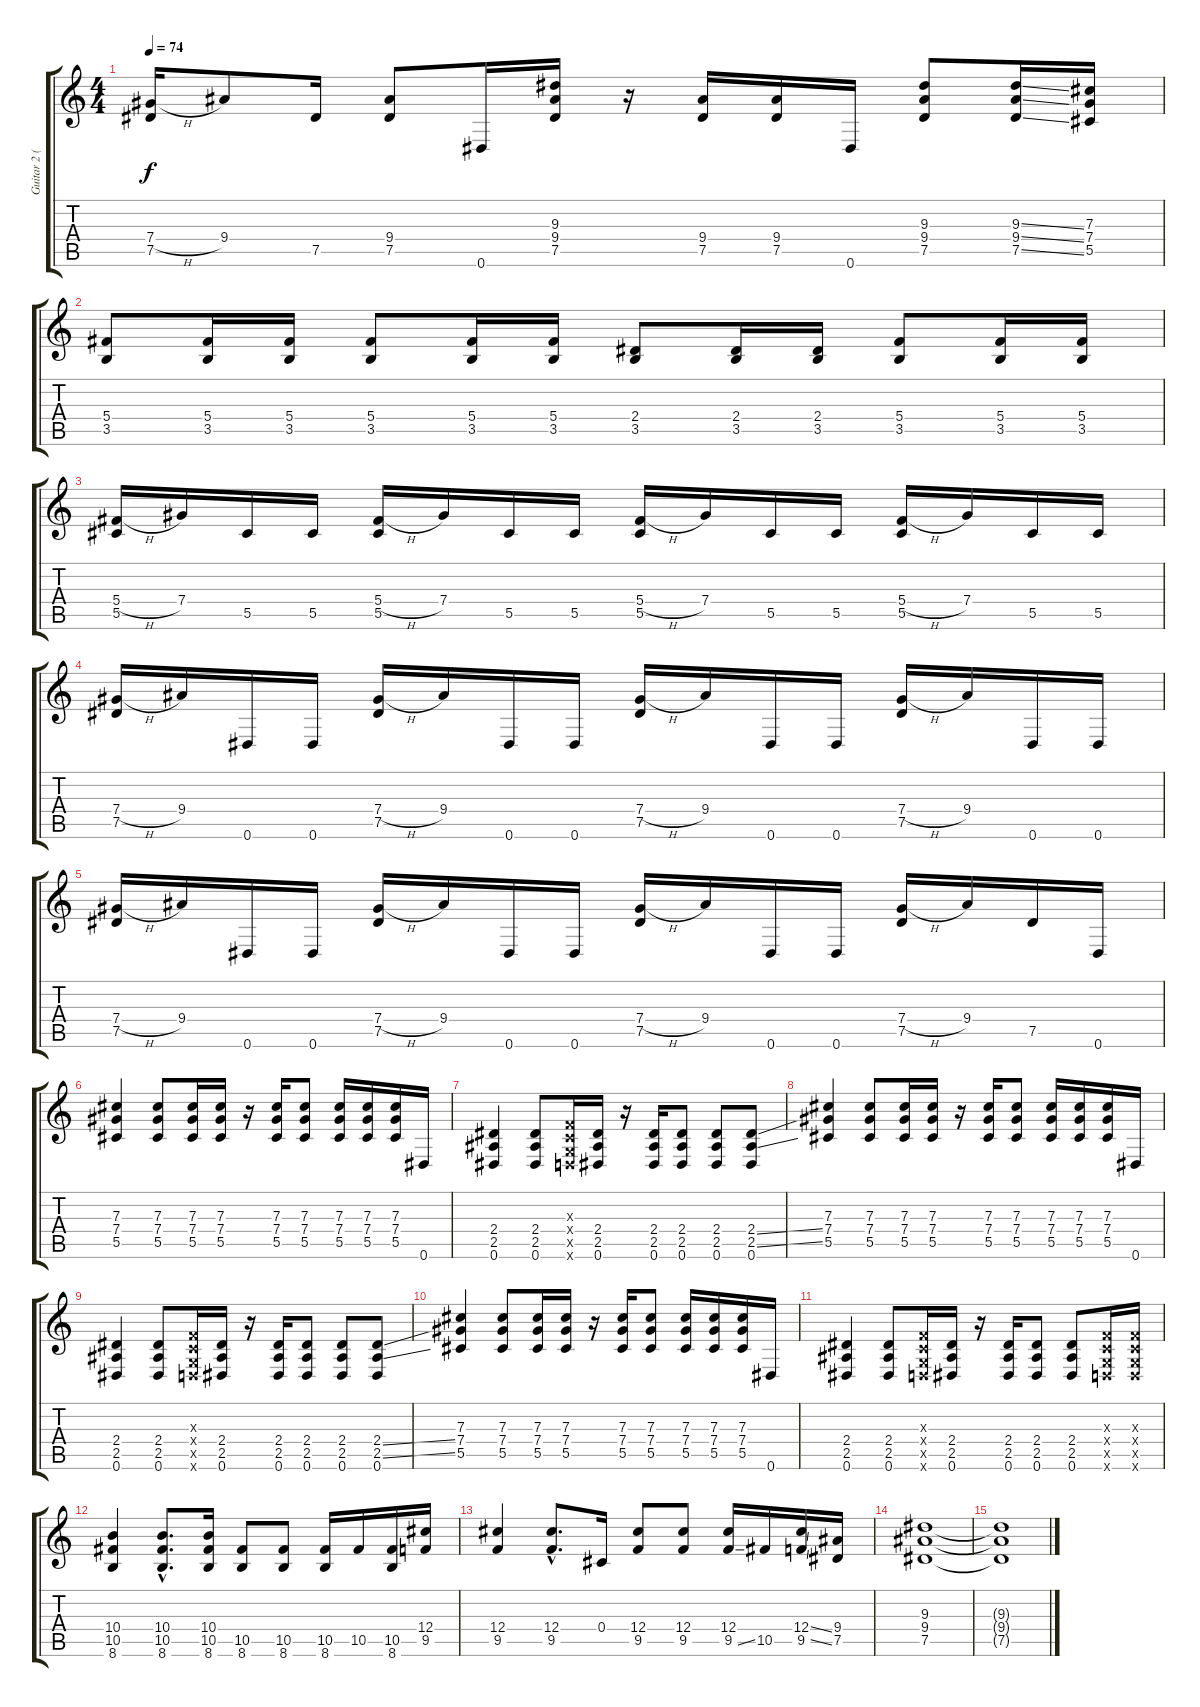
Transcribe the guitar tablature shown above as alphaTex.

\track ("Guitar 2 (Slide Guitar)" "Guitar 2 (") {instrument overdrivenguitar}
\staff {score tabs}
\tuning (Eb4 Bb3 Gb3 Db3 Ab2 Eb2) {hide}
\ts (4 4)
\tempo 74
\clef g2
\ks c
(7.4{h} 7.5).16{dy f} 9.4.8 7.5.16 (9.4 7.5).8 0.6.16 (9.3 9.4 7.5).16 r.16 (9.4 7.5).16 (9.4 7.5).16 0.6.16 (9.3 9.4 7.5).8 (9.3{ss} 9.4{ss} 7.5{ss}).16 (7.3 7.4 5.5).16 |
(5.4 3.5).8 (5.4 3.5).16 (5.4 3.5).16 (5.4 3.5).8 (5.4 3.5).16 (5.4 3.5).16 (2.4 3.5).8 (2.4 3.5).16 (2.4 3.5).16 (5.4 3.5).8 (5.4 3.5).16 (5.4 3.5).16 |
(5.4{h} 5.5).16 7.4.16 5.5.16 5.5.16 (5.4{h} 5.5).16 7.4.16 5.5.16 5.5.16 (5.4{h} 5.5).16 7.4.16 5.5.16 5.5.16 (5.4{h} 5.5).16 7.4.16 5.5.16 5.5.16 |
(7.4{h} 7.5).16 9.4.16 0.6.16 0.6.16 (7.4{h} 7.5).16 9.4.16 0.6.16 0.6.16 (7.4{h} 7.5).16 9.4.16 0.6.16 0.6.16 (7.4{h} 7.5).16 9.4.16 0.6.16 0.6.16 |
(7.4{h} 7.5).16 9.4.16 0.6.16 0.6.16 (7.4{h} 7.5).16 9.4.16 0.6.16 0.6.16 (7.4{h} 7.5).16 9.4.16 0.6.16 0.6.16 (7.4{h} 7.5).16 9.4.16 7.5.16 0.6.16 |
(7.3 7.4 5.5).4 (7.3 7.4 5.5).8 (7.3 7.4 5.5).16 (7.3 7.4 5.5).16 r.16 (7.3 7.4 5.5).16 (7.3 7.4 5.5).8 (7.3 7.4 5.5).16 (7.3 7.4 5.5).16 (7.3 7.4 5.5).16 0.6.16 |
(2.4 2.5 0.6).4 (2.4 2.5 0.6).8 (-1.3{x} -1.4{x} -1.5{x} -1.6{x}).16 (2.4 2.5 0.6).16 r.16 (2.4 2.5 0.6).16 (2.4 2.5 0.6).8 (2.4 2.5 0.6).8 (2.4{ss} 2.5{ss} 0.6).8 |
(7.3 7.4 5.5).4 (7.3 7.4 5.5).8 (7.3 7.4 5.5).16 (7.3 7.4 5.5).16 r.16 (7.3 7.4 5.5).16 (7.3 7.4 5.5).8 (7.3 7.4 5.5).16 (7.3 7.4 5.5).16 (7.3 7.4 5.5).16 0.6.16 |
(2.4 2.5 0.6).4 (2.4 2.5 0.6).8 (-1.3{x} -1.4{x} -1.5{x} -1.6{x}).16 (2.4 2.5 0.6).16 r.16 (2.4 2.5 0.6).16 (2.4 2.5 0.6).8 (2.4 2.5 0.6).8 (2.4{ss} 2.5{ss} 0.6).8 |
(7.3 7.4 5.5).4 (7.3 7.4 5.5).8 (7.3 7.4 5.5).16 (7.3 7.4 5.5).16 r.16 (7.3 7.4 5.5).16 (7.3 7.4 5.5).8 (7.3 7.4 5.5).16 (7.3 7.4 5.5).16 (7.3 7.4 5.5).16 0.6.16 |
(2.4 2.5 0.6).4 (2.4 2.5 0.6).8 (-1.3{x} -1.4{x} -1.5{x} -1.6{x}).16 (2.4 2.5 0.6).16 r.16 (2.4 2.5 0.6).16 (2.4 2.5 0.6).8 (2.4 2.5 0.6).8 (-1.3{x} -1.4{x} -1.5{x} -1.6{x}).16 (-1.3{x} -1.4{x} -1.5{x} -1.6{x}).16 |
(10.4 10.5 8.6).4 (10.4{hac} 10.5{hac} 8.6{hac}).8{d} (10.4 10.5 8.6).16 (10.5 8.6).8 (10.5 8.6).8 (10.5 8.6).16 10.5.16 (10.5 8.6).16 (12.4 9.5).16 |
(12.4 9.5).4 (12.4{hac} 9.5{hac}).8{d} 0.4.16 (12.4 9.5).8 (12.4 9.5).8 (12.4 9.5{ss}).16 10.5.16 (12.4{ss} 9.5{ss}).16 (9.4 7.5).16 |
(9.3 9.4 7.5).1 |
(9.3{t} 9.4{t} 7.5{t}).1
